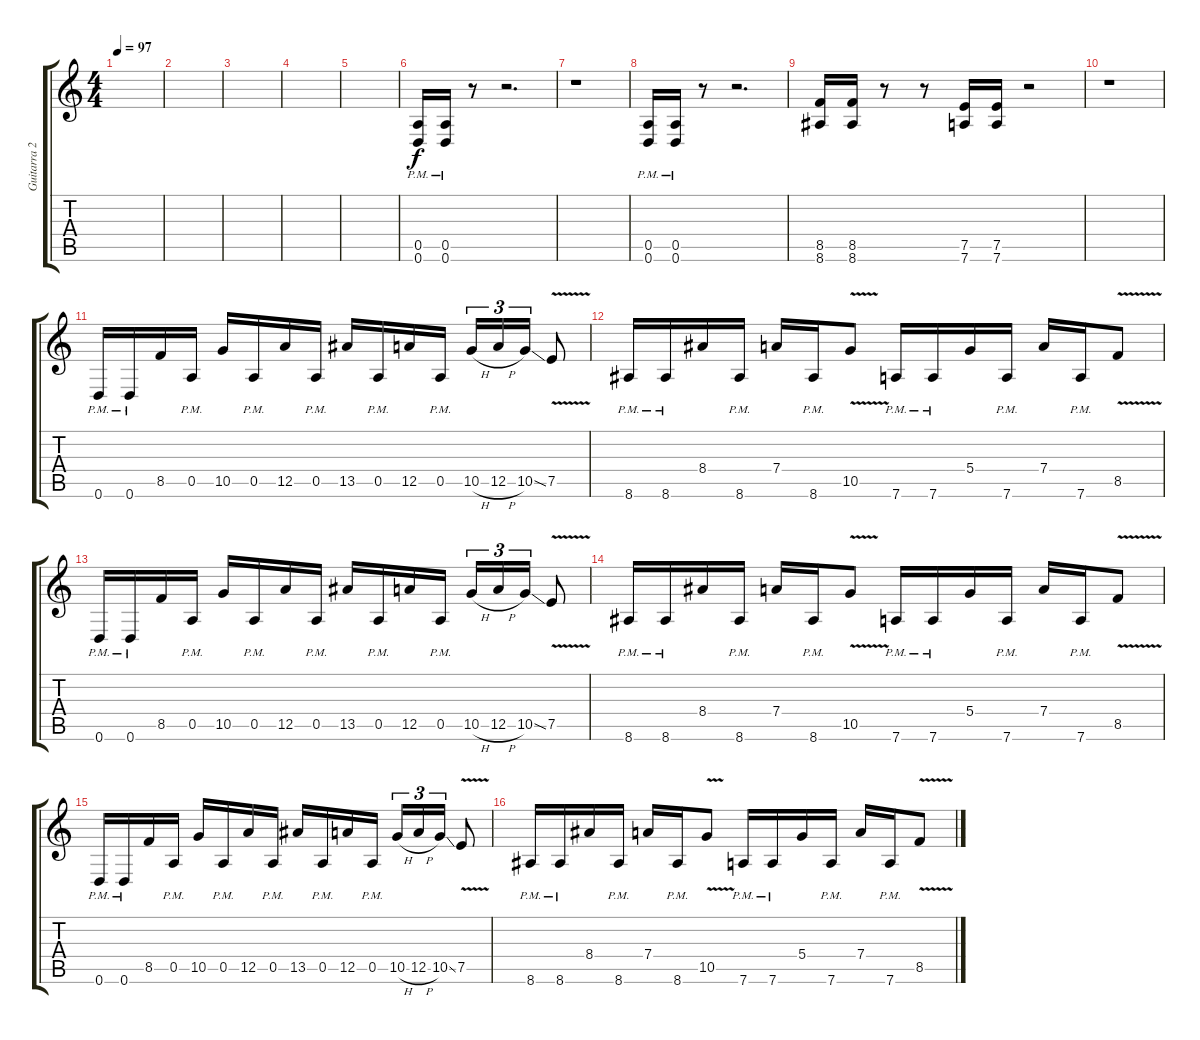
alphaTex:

\track ("Guitarra 2" "Guitarra 2") {instrument distortionguitar}
\staff {score tabs}
\tuning (E4 B3 G3 D3 A2 D2) {hide}
\ts (4 4)
\tempo 97
\clef g2
\ks c
|
|
|
|
|
(0.5{pm} 0.6{pm}).16 (0.5{pm} 0.6{pm}).16 r.8 r.2{d} |
r.1 |
(0.5{pm} 0.6{pm}).16 (0.5{pm} 0.6{pm}).16 r.8 r.2{d} |
(8.5 8.6).16 (8.5 8.6).16 r.8 r.8 (7.5 7.6).16 (7.5 7.6).16 r.2 |
r.1 |
0.6{pm}.16 0.6{pm}.16 8.5.16 0.5{pm}.16 10.5.16 0.5{pm}.16 12.5.16 0.5{pm}.16 13.5.16 0.5{pm}.16 12.5.16 0.5{pm}.16 10.5{h}.16{tu (3 2)} 12.5{h}.16{tu (3 2)} 10.5{ss}.16{tu (3 2)} 7.5{v}.8 |
8.6{pm}.16 8.6{pm}.16 8.4.16 8.6{pm}.16 7.4.16 8.6{pm}.16 10.5{v}.8 7.6{pm}.16 7.6{pm}.16 5.4.16 7.6{pm}.16 7.4.16 7.6{pm}.16 8.5{v}.8 |
0.6{pm}.16 0.6{pm}.16 8.5.16 0.5{pm}.16 10.5.16 0.5{pm}.16 12.5.16 0.5{pm}.16 13.5.16 0.5{pm}.16 12.5.16 0.5{pm}.16 10.5{h}.16{tu (3 2)} 12.5{h}.16{tu (3 2)} 10.5{ss}.16{tu (3 2)} 7.5{v}.8 |
8.6{pm}.16 8.6{pm}.16 8.4.16 8.6{pm}.16 7.4.16 8.6{pm}.16 10.5{v}.8 7.6{pm}.16 7.6{pm}.16 5.4.16 7.6{pm}.16 7.4.16 7.6{pm}.16 8.5{v}.8 |
0.6{pm}.16 0.6{pm}.16 8.5.16 0.5{pm}.16 10.5.16 0.5{pm}.16 12.5.16 0.5{pm}.16 13.5.16 0.5{pm}.16 12.5.16 0.5{pm}.16 10.5{h}.16{tu (3 2)} 12.5{h}.16{tu (3 2)} 10.5{ss}.16{tu (3 2)} 7.5{v}.8 |
8.6{pm}.16 8.6{pm}.16 8.4.16 8.6{pm}.16 7.4.16 8.6{pm}.16 10.5{v}.8 7.6{pm}.16 7.6{pm}.16 5.4.16 7.6{pm}.16 7.4.16 7.6{pm}.16 8.5{v}.8
